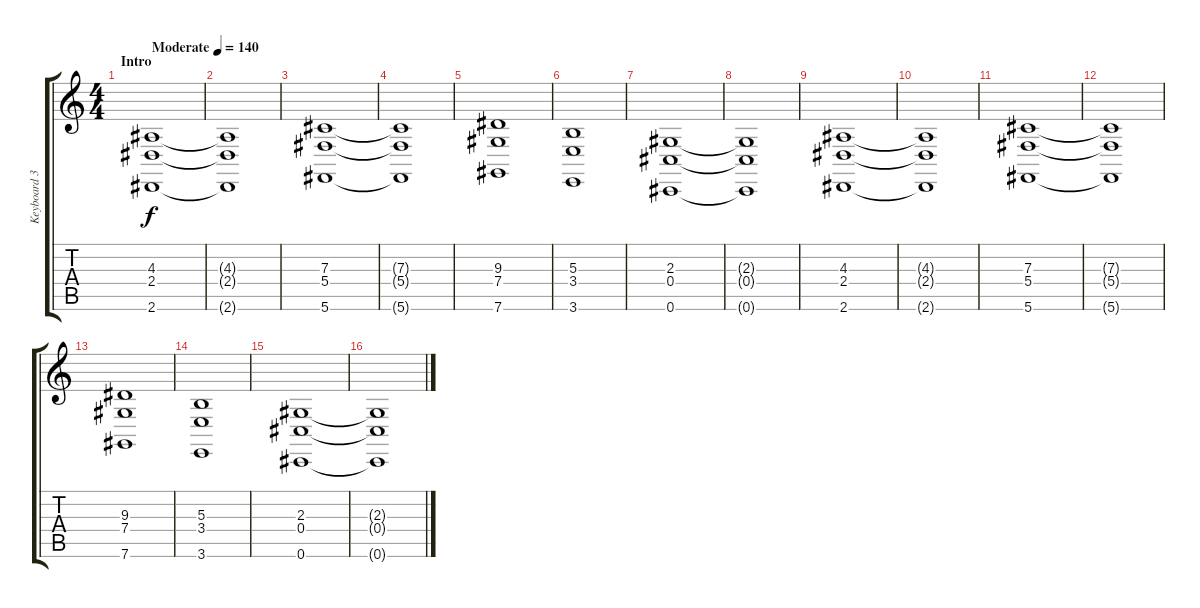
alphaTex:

\track ("Keyboard 3" "Keyboard 3") {instrument fx7echoes}
\staff {score tabs}
\tuning (Eb4 Bb3 Gb3 Db3 Ab2 Db2) {hide}
\ts (4 4)
\section ("" "Intro")
\tempo (140 "Moderate")
\clef g2
\ks c
(4.3 2.4 2.6).1{dy f instrument fx7echoes} |
(4.3{t} 2.4{t} 2.6{t}).1 |
(7.3 5.4 5.6).1 |
(7.3{t} 5.4{t} 5.6{t}).1 |
(9.3 7.4 7.6).1 |
(5.3 3.4 3.6).1 |
(2.3 0.4 0.6).1 |
(2.3{t} 0.4{t} 0.6{t}).1 |
(4.3 2.4 2.6).1 |
(4.3{t} 2.4{t} 2.6{t}).1 |
(7.3 5.4 5.6).1 |
(7.3{t} 5.4{t} 5.6{t}).1 |
(9.3 7.4 7.6).1 |
(5.3 3.4 3.6).1 |
(2.3 0.4 0.6).1 |
(2.3{t} 0.4{t} 0.6{t}).1
